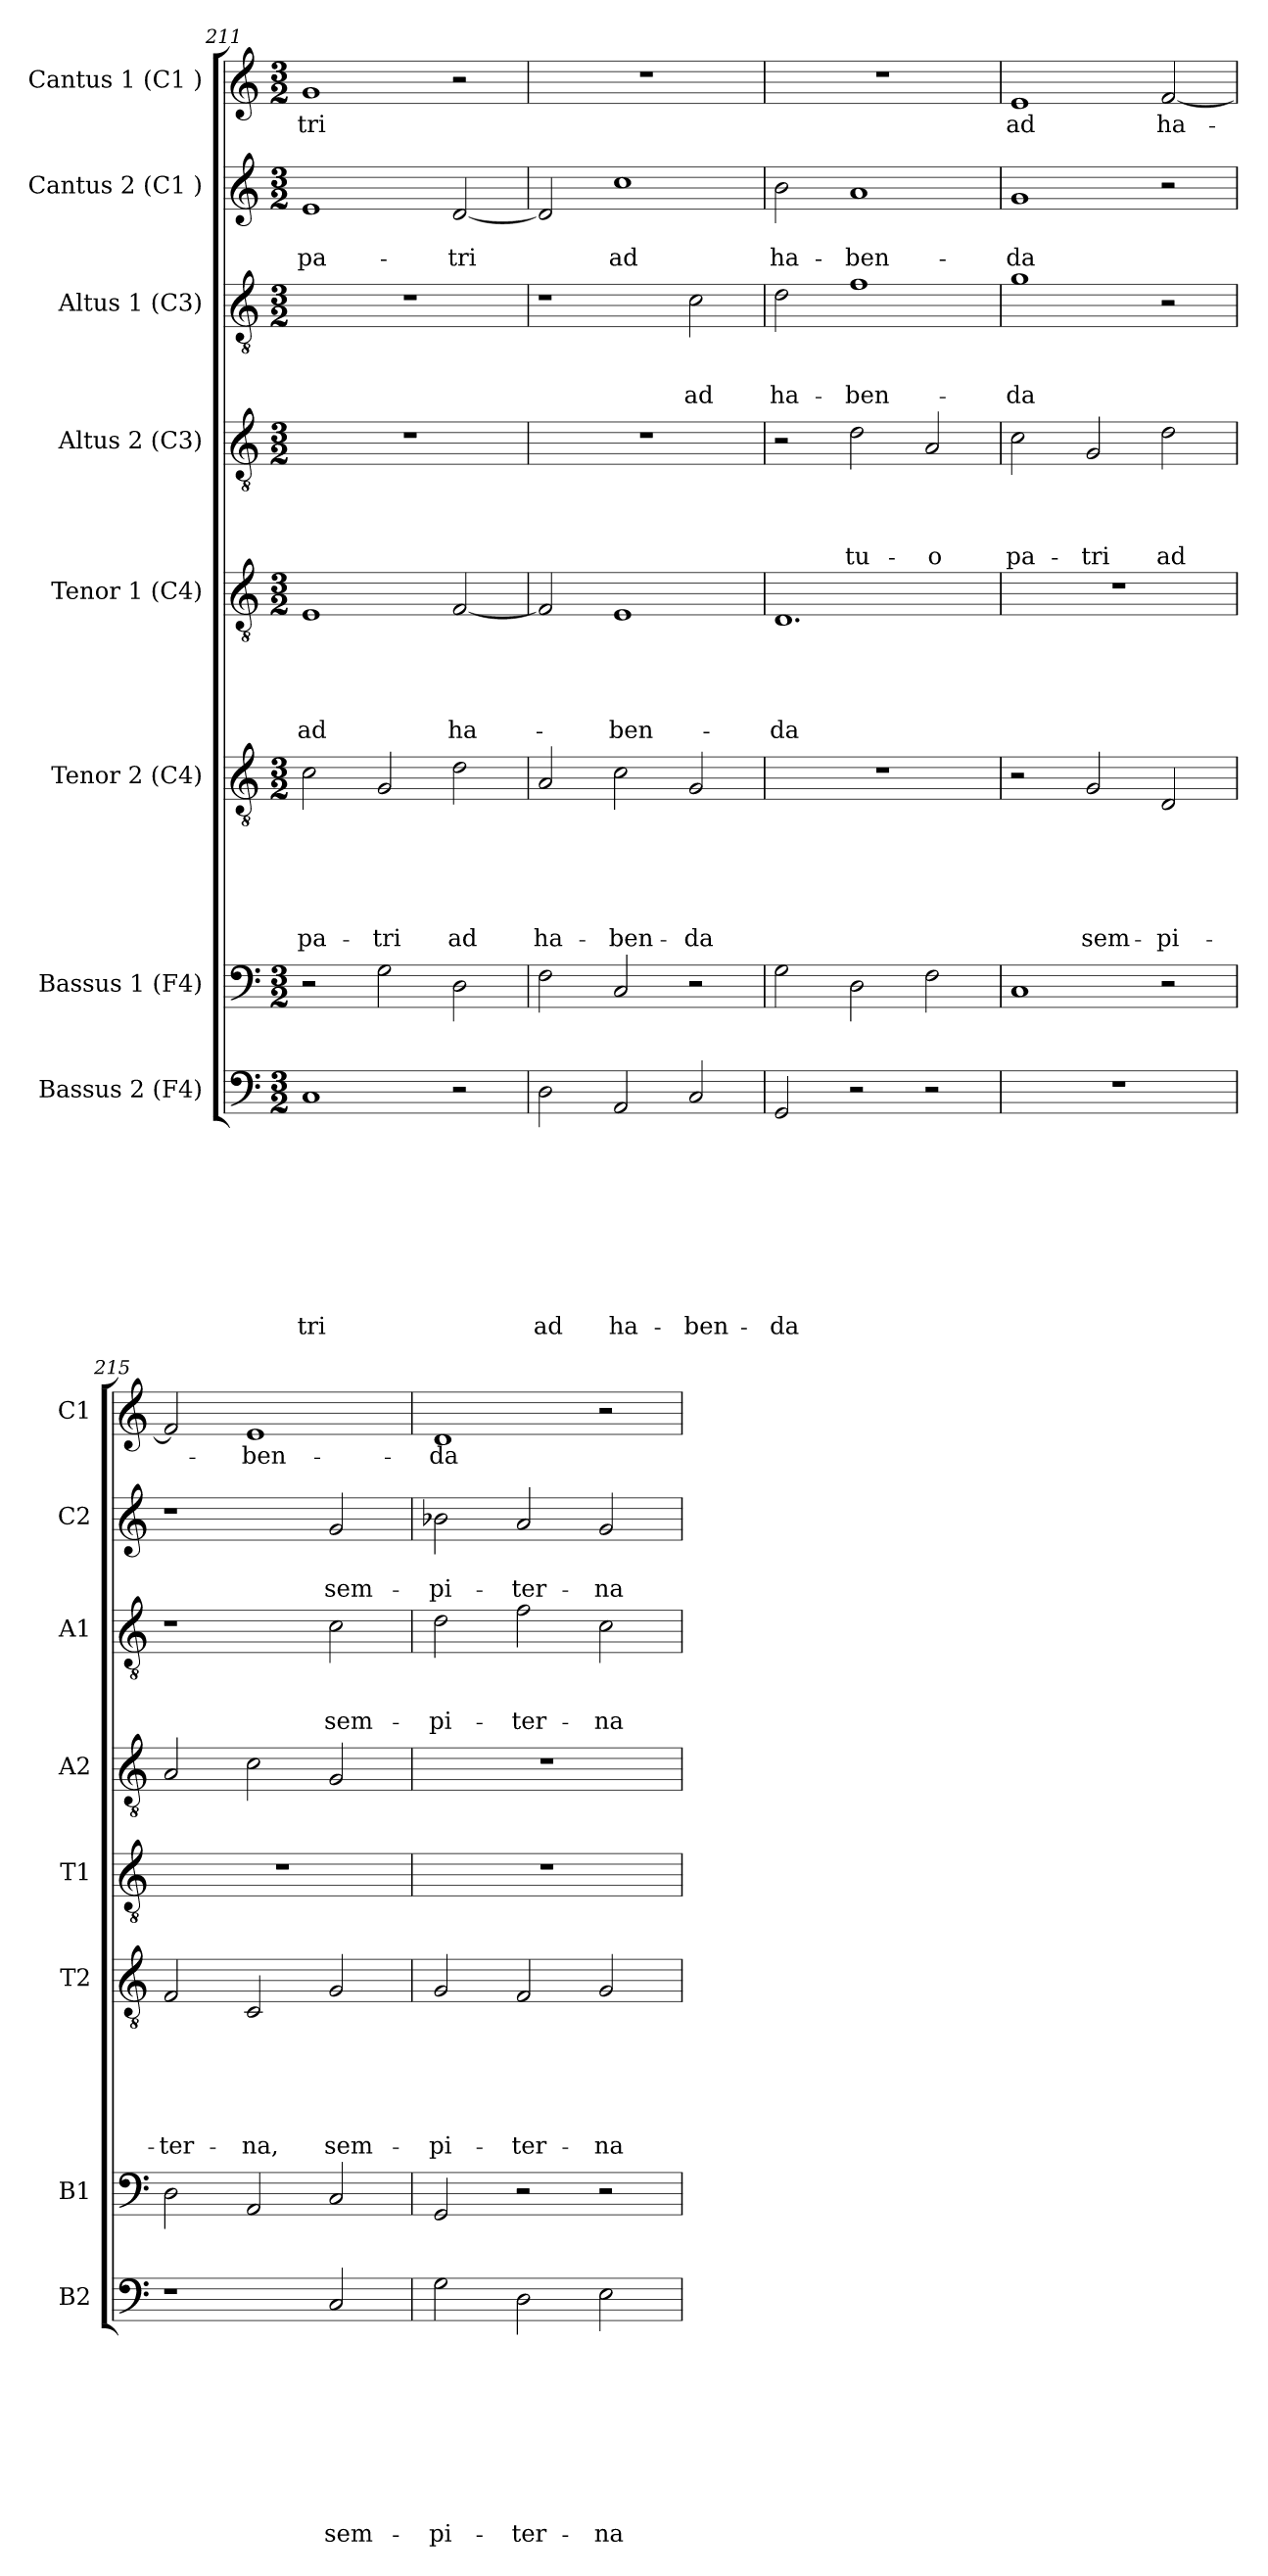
**kern	**text	**text	**text	**text	**text	**text	**text	**text	**text	**kern	**kern	**text	**text	**text	**text	**text	**text	**kern	**text	**text	**text	**text	**text	**kern	**text	**text	**text	**text	**kern	**text	**text	**text	**kern	**text	**text	**kern	**text
*part8	*part8	*part8	*part8	*part8	*part8	*part8	*part8	*part8	*part8	*part7	*part6	*part6	*part6	*part6	*part6	*part6	*part6	*part5	*part5	*part5	*part5	*part5	*part5	*part4	*part4	*part4	*part4	*part4	*part3	*part3	*part3	*part3	*part2	*part2	*part2	*part1	*part1
*staff8	*staff8	*staff8	*staff8	*staff8	*staff8	*staff8	*staff8	*staff8	*staff8	*staff7	*staff6	*staff6	*staff6	*staff6	*staff6	*staff6	*staff6	*staff5	*staff5	*staff5	*staff5	*staff5	*staff5	*staff4	*staff4	*staff4	*staff4	*staff4	*staff3	*staff3	*staff3	*staff3	*staff2	*staff2	*staff2	*staff1	*staff1
*I"Bassus 2 (F4)	*	*	*	*	*	*	*	*	*	*I"Bassus 1 (F4)	*I"Tenor 2 (C4)	*	*	*	*	*	*	*I"Tenor 1 (C4)	*	*	*	*	*	*I"Altus 2 (C3)	*	*	*	*	*I"Altus 1 (C3)	*	*	*	*I"Cantus 2 (C1 )	*	*	*I"Cantus 1 (C1 )	*
*I'B2	*	*	*	*	*	*	*	*	*	*I'B1	*I'T2	*	*	*	*	*	*	*I'T1	*	*	*	*	*	*I'A2	*	*	*	*	*I'A1	*	*	*	*I'C2	*	*	*I'C1	*
!!LO:LB:g=z
*clefF4	*	*	*	*	*	*	*	*	*	*clefF4	*clefGv2	*	*	*	*	*	*	*clefGv2	*	*	*	*	*	*clefGv2	*	*	*	*	*clefGv2	*	*	*	*clefG2	*	*	*clefG2	*
*k[]	*	*	*	*	*	*	*	*	*	*k[]	*k[]	*	*	*	*	*	*	*k[]	*	*	*	*	*	*k[]	*	*	*	*	*k[]	*	*	*	*k[]	*	*	*k[]	*
*C:	*	*	*	*	*	*	*	*	*	*C:	*C:	*	*	*	*	*	*	*C:	*	*	*	*	*	*C:	*	*	*	*	*C:	*	*	*	*C:	*	*	*C:	*
*M3/2	*	*	*	*	*	*	*	*	*	*M3/2	*M3/2	*	*	*	*	*	*	*M3/2	*	*	*	*	*	*M3/2	*	*	*	*	*M3/2	*	*	*	*M3/2	*	*	*M3/2	*
=211	=211	=211	=211	=211	=211	=211	=211	=211	=211	=211	=211	=211	=211	=211	=211	=211	=211	=211	=211	=211	=211	=211	=211	=211	=211	=211	=211	=211	=211	=211	=211	=211	=211	=211	=211	=211	=211
!	!	!	!	!	!	!	!	!	!LO:LY:b	!	!	!	!	!	!	!	!LO:LY:b	!	!	!	!	!	!LO:LY:b	!LO:N:vis=1	!	!	!	!	!LO:N:vis=1	!	!	!	!	!	!LO:LY:b	!	!LO:LY:b
1C	.	.	.	.	.	.	.	.	-tri	2r	2c\	.	.	.	.	.	pa-	1E	.	.	.	.	ad	1.r	.	.	.	.	1.r	.	.	.	1e	.	pa-	1g	-tri
!	!	!	!	!	!	!	!	!	!	!	!	!	!	!	!	!	!LO:LY:b	!	!	!	!	!	!	!	!	!	!	!	!	!	!	!	!	!	!	!	!
.	.	.	.	.	.	.	.	.	.	2G\	2G/	.	.	.	.	.	-tri	.	.	.	.	.	.	.	.	.	.	.	.	.	.	.	.	.	.	.	.
!	!	!	!	!	!	!	!	!	!	!	!	!	!	!	!	!	!LO:LY:b	!	!	!	!	!	!LO:LY:b	!	!	!	!	!	!	!	!	!	!	!	!LO:LY:b	!	!
2r	.	.	.	.	.	.	.	.	.	2D\	2d\	.	.	.	.	.	ad	[<2F/	.	.	.	.	ha-	.	.	.	.	.	.	.	.	.	[<2d/	.	-tri	2r	.
=212	=212	=212	=212	=212	=212	=212	=212	=212	=212	=212	=212	=212	=212	=212	=212	=212	=212	=212	=212	=212	=212	=212	=212	=212	=212	=212	=212	=212	=212	=212	=212	=212	=212	=212	=212	=212	=212
!	!	!	!	!	!	!	!	!	!LO:LY:b	!	!	!	!	!	!	!	!LO:LY:b	!	!	!	!	!	!	!LO:N:vis=1	!	!	!	!	!	!	!	!	!	!	!	!LO:N:vis=1	!
2D\	.	.	.	.	.	.	.	.	ad	2F\	2A/	.	.	.	.	.	ha-	2F/]	.	.	.	.	.	1.r	.	.	.	.	1r	.	.	.	2d/]	.	.	1.r	.
!	!	!	!	!	!	!	!	!	!LO:LY:b	!	!	!	!	!	!	!	!LO:LY:b	!	!	!	!	!	!LO:LY:b	!	!	!	!	!	!	!	!	!	!	!	!LO:LY:b	!	!
2AA/	.	.	.	.	.	.	.	.	ha-	2C/	2c\	.	.	.	.	.	-ben-	1E	.	.	.	.	-ben-	.	.	.	.	.	.	.	.	.	1cc	.	ad	.	.
!	!	!	!	!	!	!	!	!	!LO:LY:b	!	!	!	!	!	!	!	!LO:LY:b	!	!	!	!	!	!	!	!	!	!	!	!	!	!	!LO:LY:b	!	!	!	!	!
2C/	.	.	.	.	.	.	.	.	-ben-	2r	2G/	.	.	.	.	.	-da	.	.	.	.	.	.	.	.	.	.	.	2c\	.	.	ad	.	.	.	.	.
=213	=213	=213	=213	=213	=213	=213	=213	=213	=213	=213	=213	=213	=213	=213	=213	=213	=213	=213	=213	=213	=213	=213	=213	=213	=213	=213	=213	=213	=213	=213	=213	=213	=213	=213	=213	=213	=213
!	!	!	!	!	!	!	!	!	!LO:LY:b	!	!LO:N:vis=1	!	!	!	!	!	!	!	!	!	!	!	!LO:LY:b	!	!	!	!	!	!	!	!	!LO:LY:b	!	!	!LO:LY:b	!LO:N:vis=1	!
2GG/	.	.	.	.	.	.	.	.	-da	2G\	1.r	.	.	.	.	.	.	1.D	.	.	.	.	-da	2r	.	.	.	.	2d\	.	.	ha-	2b\	.	ha-	1.r	.
!	!	!	!	!	!	!	!	!	!	!	!	!	!	!	!	!	!	!	!	!	!	!	!	!	!	!	!	!LO:LY:b	!	!	!	!LO:LY:b	!	!	!LO:LY:b	!	!
2r	.	.	.	.	.	.	.	.	.	2D\	.	.	.	.	.	.	.	.	.	.	.	.	.	2d\	.	.	.	tu-	1f	.	.	-ben-	1a	.	-ben-	.	.
!	!	!	!	!	!	!	!	!	!	!	!	!	!	!	!	!	!	!	!	!	!	!	!	!	!	!	!	!LO:LY:b	!	!	!	!	!	!	!	!	!
2r	.	.	.	.	.	.	.	.	.	2F\	.	.	.	.	.	.	.	.	.	.	.	.	.	2A/	.	.	.	-o	.	.	.	.	.	.	.	.	.
=214	=214	=214	=214	=214	=214	=214	=214	=214	=214	=214	=214	=214	=214	=214	=214	=214	=214	=214	=214	=214	=214	=214	=214	=214	=214	=214	=214	=214	=214	=214	=214	=214	=214	=214	=214	=214	=214
!LO:N:vis=1	!	!	!	!	!	!	!	!	!	!	!	!	!	!	!	!	!	!LO:N:vis=1	!	!	!	!	!	!	!	!	!	!LO:LY:b	!	!	!	!LO:LY:b	!	!	!LO:LY:b	!	!LO:LY:b
1.r	.	.	.	.	.	.	.	.	.	1C	2r	.	.	.	.	.	.	1.r	.	.	.	.	.	2c\	.	.	.	pa-	1g	.	.	-da	1g	.	-da	1e	ad
!	!	!	!	!	!	!	!	!	!	!	!	!	!	!	!	!	!LO:LY:b	!	!	!	!	!	!	!	!	!	!	!LO:LY:b	!	!	!	!	!	!	!	!	!
.	.	.	.	.	.	.	.	.	.	.	2G/	.	.	.	.	.	sem-	.	.	.	.	.	.	2G/	.	.	.	-tri	.	.	.	.	.	.	.	.	.
!	!	!	!	!	!	!	!	!	!	!	!	!	!	!	!	!	!LO:LY:b	!	!	!	!	!	!	!	!	!	!	!LO:LY:b	!	!	!	!	!	!	!	!	!LO:LY:b
.	.	.	.	.	.	.	.	.	.	2r	2D/	.	.	.	.	.	-pi-	.	.	.	.	.	.	2d\	.	.	.	ad	2r	.	.	.	2r	.	.	[<2f/	ha-
=215	=215	=215	=215	=215	=215	=215	=215	=215	=215	=215	=215	=215	=215	=215	=215	=215	=215	=215	=215	=215	=215	=215	=215	=215	=215	=215	=215	=215	=215	=215	=215	=215	=215	=215	=215	=215	=215
!	!	!	!	!	!	!	!	!	!	!	!	!	!	!	!	!	!LO:LY:b	!LO:N:vis=1	!	!	!	!	!	!	!	!	!	!	!	!	!	!	!	!	!	!	!
1r	.	.	.	.	.	.	.	.	.	2D\	2F/	.	.	.	.	.	-ter-	1.r	.	.	.	.	.	2A/	.	.	.	.	1r	.	.	.	1r	.	.	2f/]	.
!	!	!	!	!	!	!	!	!	!	!	!	!	!	!	!	!	!LO:LY:b	!	!	!	!	!	!	!	!	!	!	!	!	!	!	!	!	!	!	!	!LO:LY:b
.	.	.	.	.	.	.	.	.	.	2AA/	2C/	.	.	.	.	.	-na,	.	.	.	.	.	.	2c\	.	.	.	.	.	.	.	.	.	.	.	1e	-ben-
!	!	!	!	!	!	!	!	!	!LO:LY:b	!	!	!	!	!	!	!	!LO:LY:b	!	!	!	!	!	!	!	!	!	!	!	!	!	!	!LO:LY:b	!	!	!LO:LY:b	!	!
2C/	.	.	.	.	.	.	.	.	sem-	2C/	2G/	.	.	.	.	.	sem-	.	.	.	.	.	.	2G/	.	.	.	.	2c\	.	.	sem-	2g/	.	sem-	.	.
=216	=216	=216	=216	=216	=216	=216	=216	=216	=216	=216	=216	=216	=216	=216	=216	=216	=216	=216	=216	=216	=216	=216	=216	=216	=216	=216	=216	=216	=216	=216	=216	=216	=216	=216	=216	=216	=216
!	!	!	!	!	!	!	!	!	!LO:LY:b	!	!	!	!	!	!	!	!LO:LY:b	!LO:N:vis=1	!	!	!	!	!	!LO:N:vis=1	!	!	!	!	!	!	!	!LO:LY:b	!	!	!LO:LY:b	!	!LO:LY:b
2G\	.	.	.	.	.	.	.	.	-pi-	2GG/	2G/	.	.	.	.	.	-pi-	1.r	.	.	.	.	.	1.r	.	.	.	.	2d\	.	.	-pi-	2b-X\	.	-pi-	1d	-da
!	!	!	!	!	!	!	!	!	!LO:LY:b	!	!	!	!	!	!	!	!LO:LY:b	!	!	!	!	!	!	!	!	!	!	!	!	!	!	!LO:LY:b	!	!	!LO:LY:b	!	!
2D\	.	.	.	.	.	.	.	.	-ter-	2r	2F/	.	.	.	.	.	-ter-	.	.	.	.	.	.	.	.	.	.	.	2f\	.	.	-ter-	2a/	.	-ter-	.	.
!	!	!	!	!	!	!	!	!	!LO:LY:b	!	!	!	!	!	!	!	!LO:LY:b	!	!	!	!	!	!	!	!	!	!	!	!	!	!	!LO:LY:b	!	!	!LO:LY:b	!	!
2E\	.	.	.	.	.	.	.	.	-na	2r	2G/	.	.	.	.	.	-na	.	.	.	.	.	.	.	.	.	.	.	2c\	.	.	-na	2g/	.	-na	2r	.
=	=	=	=	=	=	=	=	=	=	=	=	=	=	=	=	=	=	=	=	=	=	=	=	=	=	=	=	=	=	=	=	=	=	=	=	=	=
*-	*-	*-	*-	*-	*-	*-	*-	*-	*-	*-	*-	*-	*-	*-	*-	*-	*-	*-	*-	*-	*-	*-	*-	*-	*-	*-	*-	*-	*-	*-	*-	*-	*-	*-	*-	*-	*-
